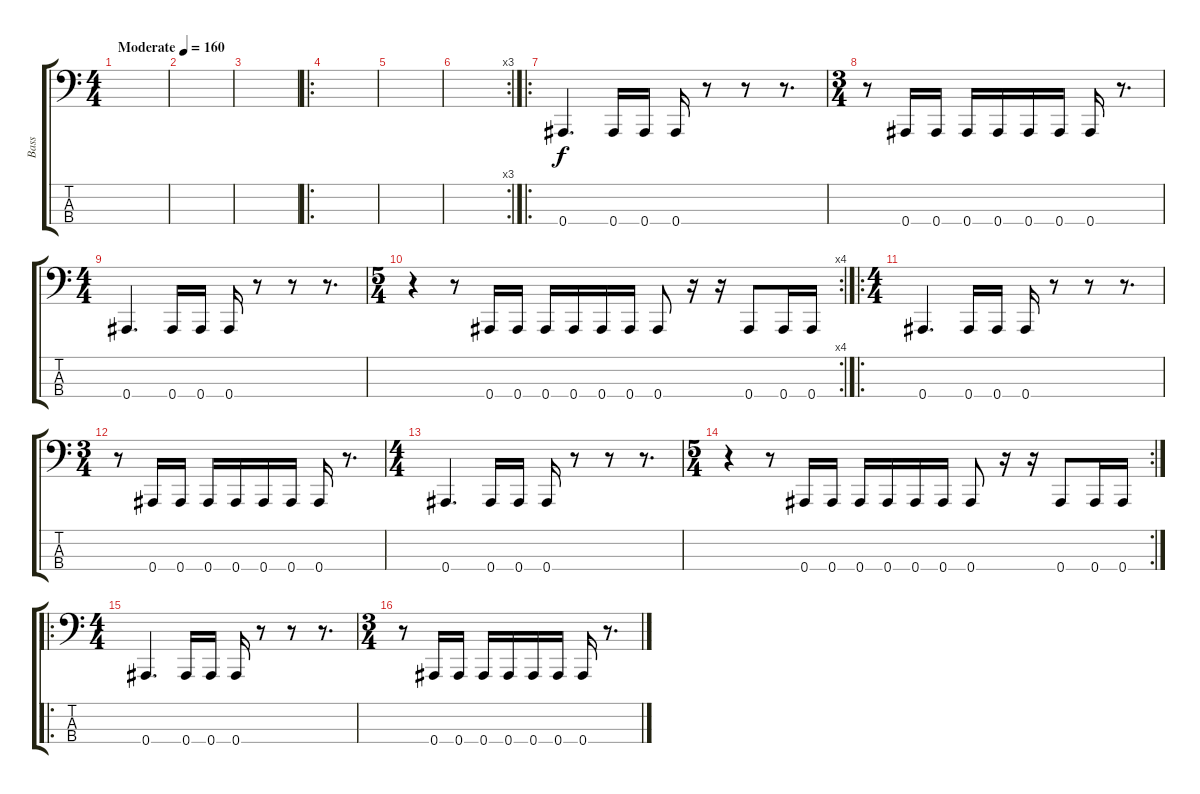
\track ("Bass" "Bass") {instrument electricbassfinger}
\staff {score tabs}
\tuning (Eb2 Bb1 F1 Bb0) {hide}
\ts (4 4)
\tempo (160 "Moderate")
\clef f4
\ks c
|
|
|
\ro
|
|
\rc 3
|
\ro
0.4.4{d} 0.4.16 0.4.16 0.4.16 r.8 r.8 r.8{d} |
\ts (3 4)
r.8 0.4.16 0.4.16 0.4.16 0.4.16 0.4.16 0.4.16 0.4.16 r.8{d} |
\ts (4 4)
0.4.4{d} 0.4.16 0.4.16 0.4.16 r.8 r.8 r.8{d} |
\rc 4
\ts (5 4)
r.4 r.8 0.4.16 0.4.16 0.4.16 0.4.16 0.4.16 0.4.16 0.4.8 r.16 r.16 0.4.8 0.4.16 0.4.16 |
\ro
\ts (4 4)
0.4.4{d} 0.4.16 0.4.16 0.4.16 r.8 r.8 r.8{d} |
\ts (3 4)
r.8 0.4.16 0.4.16 0.4.16 0.4.16 0.4.16 0.4.16 0.4.16 r.8{d} |
\ts (4 4)
0.4.4{d} 0.4.16 0.4.16 0.4.16 r.8 r.8 r.8{d} |
\rc 2
\ts (5 4)
r.4 r.8 0.4.16 0.4.16 0.4.16 0.4.16 0.4.16 0.4.16 0.4.8 r.16 r.16 0.4.8 0.4.16 0.4.16 |
\ro
\ts (4 4)
0.4.4{d} 0.4.16 0.4.16 0.4.16 r.8 r.8 r.8{d} |
\ts (3 4)
r.8 0.4.16 0.4.16 0.4.16 0.4.16 0.4.16 0.4.16 0.4.16 r.8{d}
